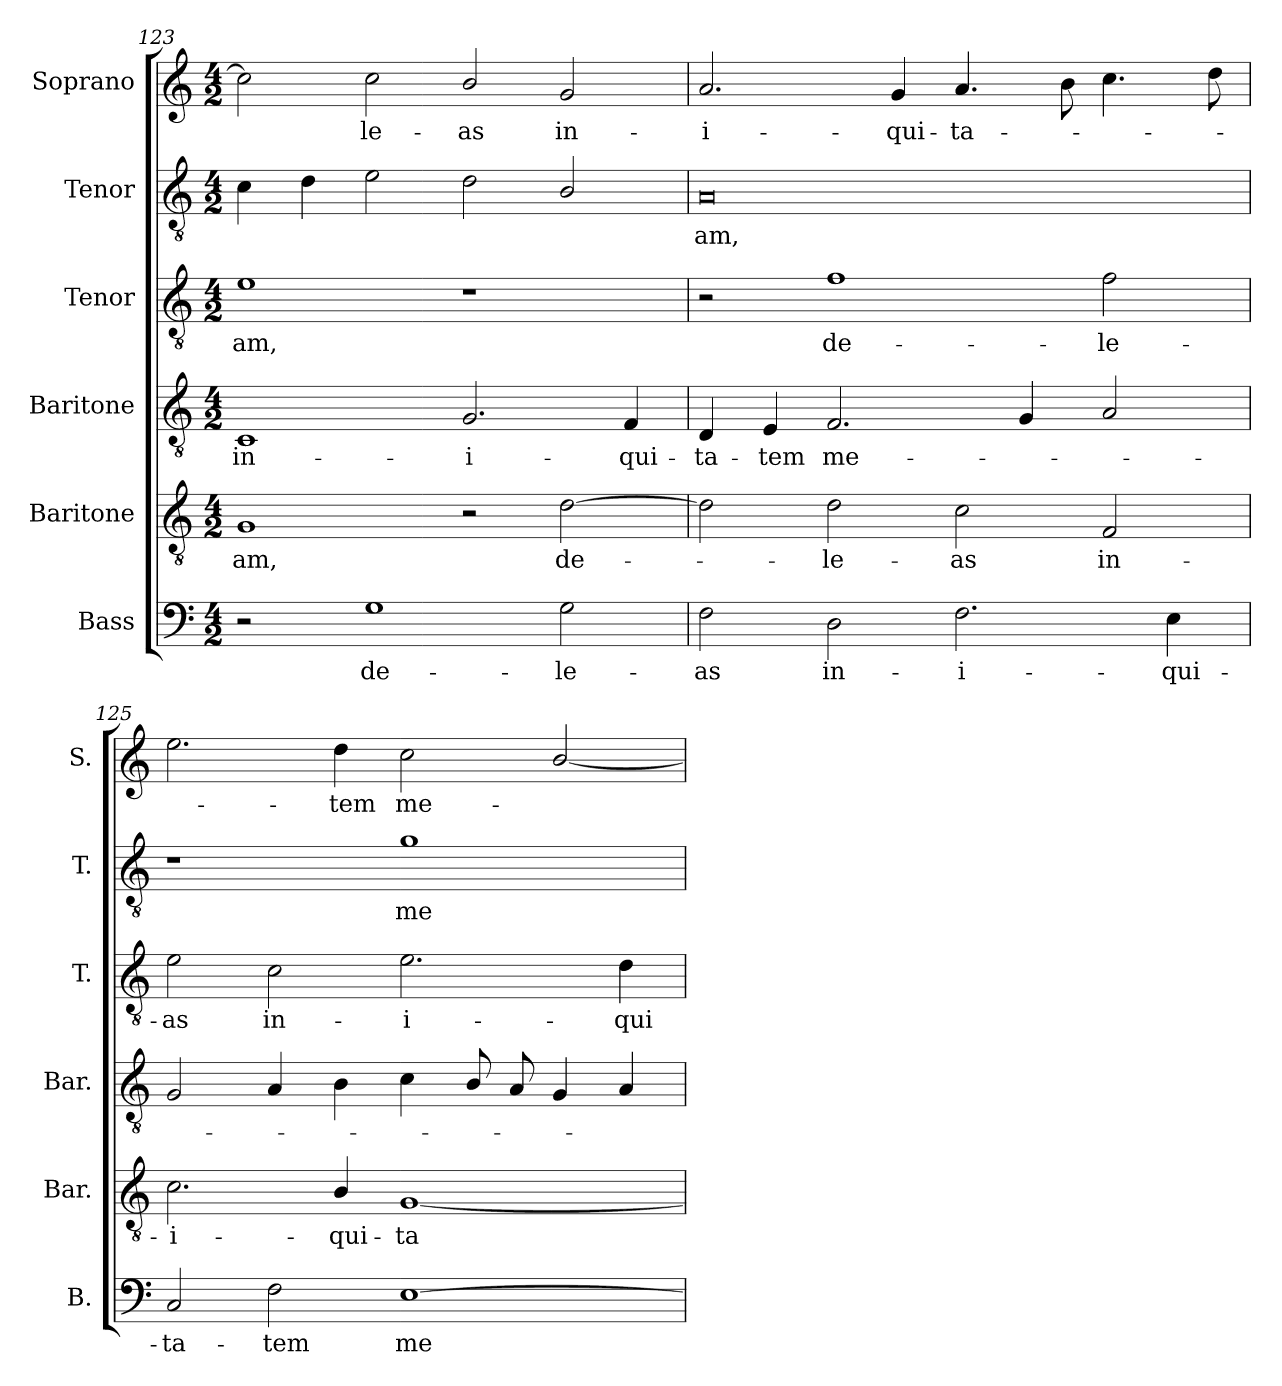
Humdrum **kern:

**kern	**text	**kern	**text	**kern	**text	**kern	**text	**kern	**text	**kern	**text
*part6	*part6	*part5	*part5	*part4	*part4	*part3	*part3	*part2	*part2	*part1	*part1
*staff6	*staff6	*staff5	*staff5	*staff4	*staff4	*staff3	*staff3	*staff2	*staff2	*staff1	*staff1
*I"Bass	*	*I"Baritone	*	*I"Baritone	*	*I"Tenor	*	*I"Tenor	*	*I"Soprano	*
*I'B.	*	*I'Bar.	*	*I'Bar.	*	*I'T.	*	*I'T.	*	*I'S.	*
!!LO:LB:g=z
*clefF4	*	*clefGv2	*	*clefGv2	*	*clefGv2	*	*clefGv2	*	*clefG2	*
*	*	*ITrd7c12	*	*ITrd7c12	*	*ITrd7c12	*	*ITrd7c12	*	*	*
*k[]	*	*k[]	*	*k[]	*	*k[]	*	*k[]	*	*k[]	*
*C:	*	*C:	*	*C:	*	*C:	*	*C:	*	*C:	*
*M4/2	*	*M4/2	*	*M4/2	*	*M4/2	*	*M4/2	*	*M4/2	*
=123	=123	=123	=123	=123	=123	=123	=123	=123	=123	=123	=123
!	!	!	!LO:LY:b:color=#000000	!	!	!	!	!	!	!	!
!	!	!	!	!	!LO:LY:b:color=#000000	!	!	!	!	!	!
!	!	!	!	!	!	!	!LO:LY:b:color=#000000	!	!	!	!
2r	.	1GGi	-am,	1CCi	in-	1Ei	-am,	4Ci\	.	2cci\]	.
.	.	.	.	.	.	.	.	4Di\	.	.	.
!	!LO:LY:b:color=#000000	!	!	!	!	!	!	!	!	!	!
!	!	!	!	!	!	!	!	!	!	!	!LO:LY:b:color=#000000
1Gi	de-	.	.	.	.	.	.	2Ei\	.	2cci\	-le-
!	!	!	!	!	!LO:LY:b:color=#000000	!	!	!	!	!	!
!	!	!	!	!	!	!	!	!	!	!	!LO:LY:b:color=#000000
.	.	2r	.	2.GGi/	-i-	1r	.	2Di\	.	2bi/	-as
!	!LO:LY:b:color=#000000	!	!	!	!	!	!	!	!	!	!
!	!	!	!LO:LY:b:color=#000000	!	!	!	!	!	!	!	!
!	!	!	!	!	!	!	!	!	!	!	!LO:LY:b:color=#000000
2Gi\	-le-	[2Di\	de-	.	.	.	.	2BBi/	.	2gi/	in-
!	!	!	!	!	!LO:LY:b:color=#000000	!	!	!	!	!	!
.	.	.	.	4FFi/	-qui-	.	.	.	.	.	.
=124	=124	=124	=124	=124	=124	=124	=124	=124	=124	=124	=124
!	!LO:LY:b:color=#000000	!	!	!	!	!	!	!	!	!	!
!	!	!	!	!	!LO:LY:b:color=#000000	!	!	!	!	!	!
!	!	!	!	!	!	!	!	!	!LO:LY:b:color=#000000	!	!
!	!	!	!	!	!	!	!	!	!	!	!LO:LY:b:color=#000000
2Fi\	-as	2Di\]	.	4DDi/	-ta-	2r	.	0AAi	-am,	2.ai/	-i-
!	!	!	!	!	!LO:LY:b:color=#000000	!	!	!	!	!	!
.	.	.	.	4EEi/	-tem	.	.	.	.	.	.
!	!LO:LY:b:color=#000000	!	!	!	!	!	!	!	!	!	!
!	!	!	!LO:LY:b:color=#000000	!	!	!	!	!	!	!	!
!	!	!	!	!	!LO:LY:b:color=#000000	!	!	!	!	!	!
!	!	!	!	!	!	!	!LO:LY:b:color=#000000	!	!	!	!
2Di\	in-	2Di\	-le-	2.FFi/	me-	1Fi	de-	.	.	.	.
!	!	!	!	!	!	!	!	!	!	!	!LO:LY:b:color=#000000
.	.	.	.	.	.	.	.	.	.	4gi/	-qui-
!	!LO:LY:b:color=#000000	!	!	!	!	!	!	!	!	!	!
!	!	!	!LO:LY:b:color=#000000	!	!	!	!	!	!	!	!
!	!	!	!	!	!	!	!	!	!	!	!LO:LY:b:color=#000000
2.Fi\	-i-	2Ci\	-as	.	.	.	.	.	.	4.ai/	-ta-
.	.	.	.	4GGi/	.	.	.	.	.	.	.
.	.	.	.	.	.	.	.	.	.	8bi\	.
!	!	!	!LO:LY:b:color=#000000	!	!	!	!	!	!	!	!
!	!	!	!	!	!	!	!LO:LY:b:color=#000000	!	!	!	!
.	.	2FFi/	in-	2AAi/	.	2Fi\	-le-	.	.	4.cci\	.
!	!LO:LY:b:color=#000000	!	!	!	!	!	!	!	!	!	!
4Ei\	-qui-	.	.	.	.	.	.	.	.	.	.
.	.	.	.	.	.	.	.	.	.	8ddi\	.
=125	=125	=125	=125	=125	=125	=125	=125	=125	=125	=125	=125
!	!LO:LY:b:color=#000000	!	!	!	!	!	!	!	!	!	!
!	!	!	!LO:LY:b:color=#000000	!	!	!	!	!	!	!	!
!	!	!	!	!	!	!	!LO:LY:b:color=#000000	!	!	!	!
2Ci/	-ta-	2.Ci\	-i-	2GGi/	.	2Ei\	-as	1r	.	2.eei\	.
!	!LO:LY:b:color=#000000	!	!	!	!	!	!	!	!	!	!
!	!	!	!	!	!	!	!LO:LY:b:color=#000000	!	!	!	!
2Fi\	-tem	.	.	4AAi/	.	2Ci\	in-	.	.	.	.
!	!	!	!LO:LY:b:color=#000000	!	!	!	!	!	!	!	!
!	!	!	!	!	!	!	!	!	!	!	!LO:LY:b:color=#000000
.	.	4BBi/	-qui-	4BBi\	.	.	.	.	.	4ddi\	-tem
!	!LO:LY:b:color=#000000	!	!	!	!	!	!	!	!	!	!
!	!	!	!LO:LY:b:color=#000000	!	!	!	!	!	!	!	!
!	!	!	!	!	!	!	!LO:LY:b:color=#000000	!	!	!	!
!	!	!	!	!	!	!	!	!	!LO:LY:b:color=#000000	!	!
!	!	!	!	!	!	!	!	!	!	!	!LO:LY:b:color=#000000
[1Ei	me-	[1GGi	-ta-	4Ci\	.	2.Ei\	-i-	1Gi	me-	2cci\	me-
.	.	.	.	8BBi/	.	.	.	.	.	.	.
.	.	.	.	8AAi/	.	.	.	.	.	.	.
.	.	.	.	4GGi/	.	.	.	.	.	[2bi/	.
!	!	!	!	!	!	!	!LO:LY:b:color=#000000	!	!	!	!
.	.	.	.	4AAi/	.	4Di\	-qui-	.	.	.	.
=	=	=	=	=	=	=	=	=	=	=	=
*-	*-	*-	*-	*-	*-	*-	*-	*-	*-	*-	*-
